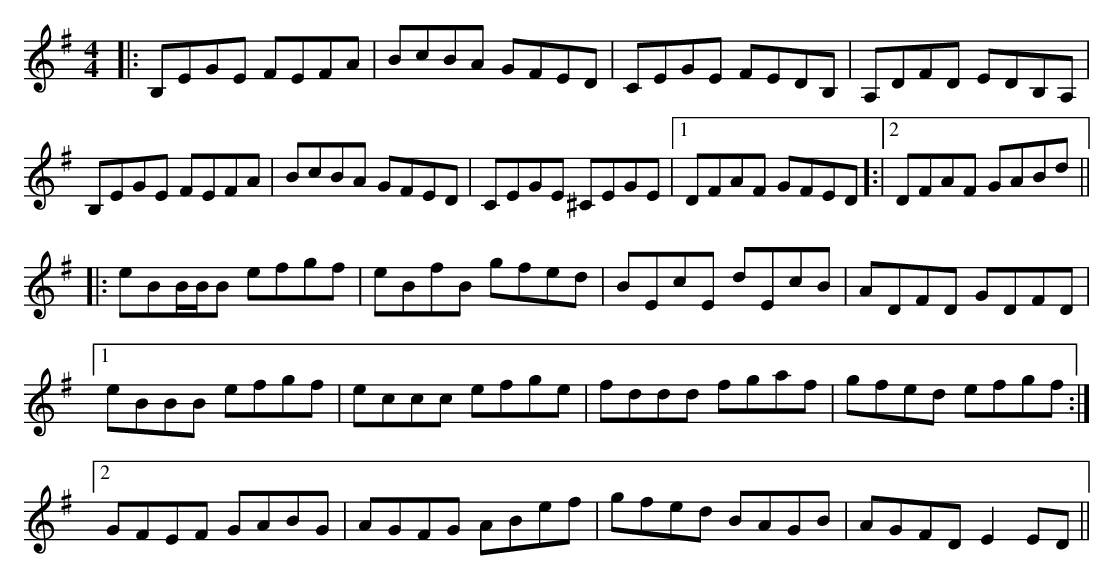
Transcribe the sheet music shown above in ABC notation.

X:1
M:4/4
K:Emin
|:B,EGE FEFA|BcBA GFED|CEGE FEDB,|A,DFD EDB,A,|
B,EGE FEFA|BcBA GFED|CEGE ^CEGE|1 DFAF GFED]:|2 DFAF GABd||
|:eBB/B/B efgf|eBfB gfed|BEcE dEcB|ADFD GDFD|
[1eBBB efgf|eccc efge|fddd fgaf|gfed efgf:|
[2GFEF GABG|AGFG ABef|gfed BAGB|AGFD E2 ED||
